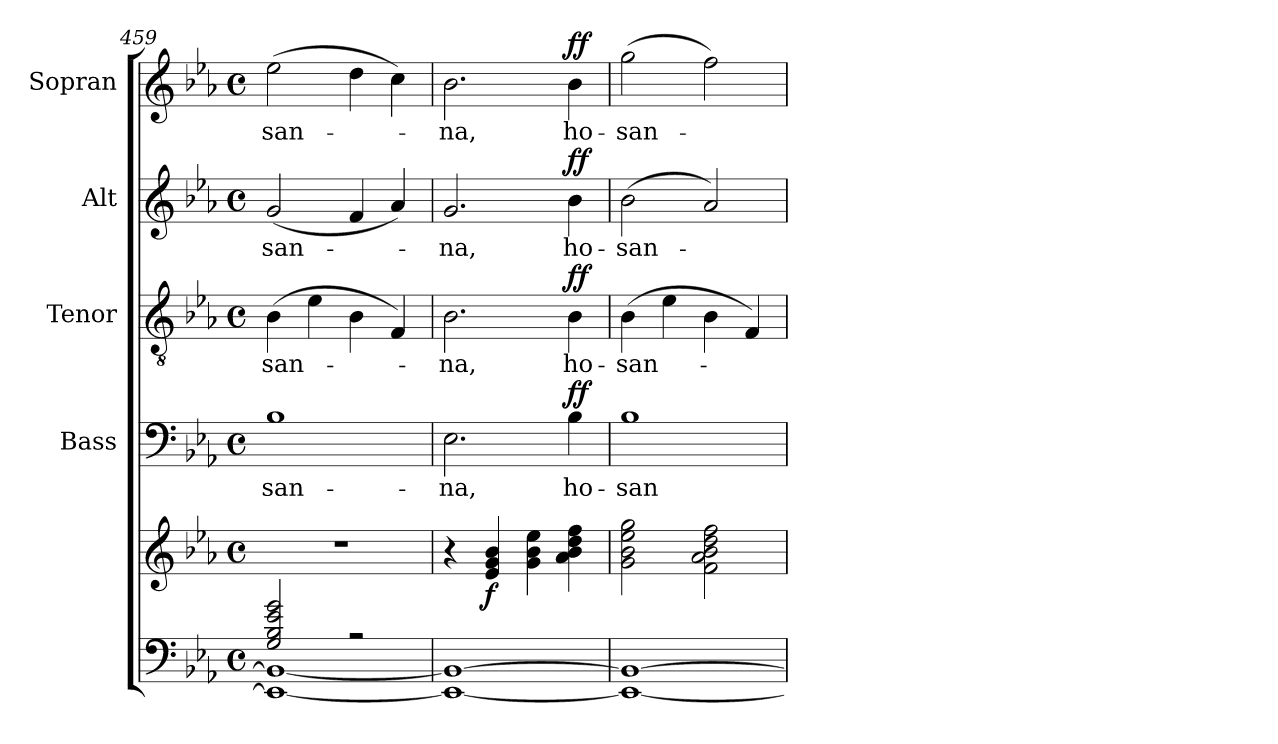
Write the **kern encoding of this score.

**kern	**kern	**dynam	**kern	**text	**dynam	**kern	**text	**dynam	**kern	**text	**dynam	**kern	**text	**dynam
*part5	*part5	*part5	*part4	*part4	*part4	*part3	*part3	*part3	*part2	*part2	*part2	*part1	*part1	*part1
*staff6	*staff5	*staff5/6	*staff4	*staff4	*staff4	*staff3	*staff3	*staff3	*staff2	*staff2	*staff2	*staff1	*staff1	*staff1
*	*	*	*I"Bass	*	*	*I"Tenor	*	*	*I"Alt	*	*	*I"Sopran	*	*
*	*	*	*I'B.	*	*	*I'T.	*	*	*I'A.	*	*	*I'S.	*	*
*clefF4	*clefG2	*	*clefF4	*	*	*clefGv2	*	*	*clefG2	*	*	*clefG2	*	*
*k[b-e-a-]	*k[b-e-a-]	*	*k[b-e-a-]	*	*	*k[b-e-a-]	*	*	*k[b-e-a-]	*	*	*k[b-e-a-]	*	*
*E-:	*E-:	*	*E-:	*	*	*E-:	*	*	*E-:	*	*	*E-:	*	*
*M4/4	*M4/4	*	*M4/4	*	*	*M4/4	*	*	*M4/4	*	*	*M4/4	*	*
*met(c)	*met(c)	*	*met(c)	*	*	*met(c)	*	*	*met(c)	*	*	*met(c)	*	*
=459	=459	=459	=459	=459	=459	=459	=459	=459	=459	=459	=459	=459	=459	=459
*^	*	*	*	*	*	*	*	*	*	*	*	*	*	*
!	!	!	!	!	!LO:LY:b	!	!	!LO:LY:b	!	!	!LO:LY:b	!	!	!LO:LY:b	!
2G/ 2B-/ 2e-/ 2g/	1EE-_ 1BB-_	1r	.	1B-	-san-	.	(>4B-\	-san-	.	(<2g/	-san-	.	(>2ee-\	-san-	.
.	.	.	.	.	.	.	4e-\	.	.	.	.	.	.	.	.
2rA	.	.	.	.	.	.	4B-\	.	.	4f/	.	.	4dd\	.	.
.	.	.	.	.	.	.	4F/)	.	.	4a-/)	.	.	4cc\)	.	.
*v	*v	*	*	*	*	*	*	*	*	*	*	*	*	*	*
=460	=460	=460	=460	=460	=460	=460	=460	=460	=460	=460	=460	=460	=460	=460
!	!	!	!	!LO:LY:b	!	!	!LO:LY:b	!	!	!LO:LY:b	!	!	!LO:LY:b	!
1EE-_ 1BB-_	4r	.	2.E-\	-na,	.	2.B-\	-na,	.	2.g/	-na,	.	2.b-\	-na,	.
!	!	!LO:DY:b	!	!	!	!	!	!	!	!	!	!	!	!
.	4e-/ 4g/ 4b-/	f	.	.	.	.	.	.	.	.	.	.	.	.
.	4g\ 4b-\ 4ee-\	.	.	.	.	.	.	.	.	.	.	.	.	.
!	!	!	!	!LO:LY:b	!LO:DY:a	!	!LO:LY:b	!LO:DY:a	!	!LO:LY:b	!LO:DY:a	!	!LO:LY:b	!LO:DY:a
.	4a-\ 4b-\ 4dd\ 4ff\	.	4B-\	ho-	ff	4B-\	ho-	ff	4b-\	ho-	ff	4b-\	ho-	ff
=461	=461	=461	=461	=461	=461	=461	=461	=461	=461	=461	=461	=461	=461	=461
!	!	!	!	!LO:LY:b	!	!	!LO:LY:b	!	!	!LO:LY:b	!	!	!LO:LY:b	!
1EE-_ 1BB-_	2g\ 2b-\ 2ee-\ 2gg\	.	1B-	-san-	.	(>4B-\	-san-	.	(>2b-\	-san-	.	(>2gg\	-san-	.
.	.	.	.	.	.	4e-\	.	.	.	.	.	.	.	.
.	2f\ 2a-\ 2b-\ 2dd\ 2ff\	.	.	.	.	4B-\	.	.	2a-/)	.	.	2ff\)	.	.
.	.	.	.	.	.	4F/)	.	.	.	.	.	.	.	.
=	=	=	=	=	=	=	=	=	=	=	=	=	=	=
*-	*-	*-	*-	*-	*-	*-	*-	*-	*-	*-	*-	*-	*-	*-
